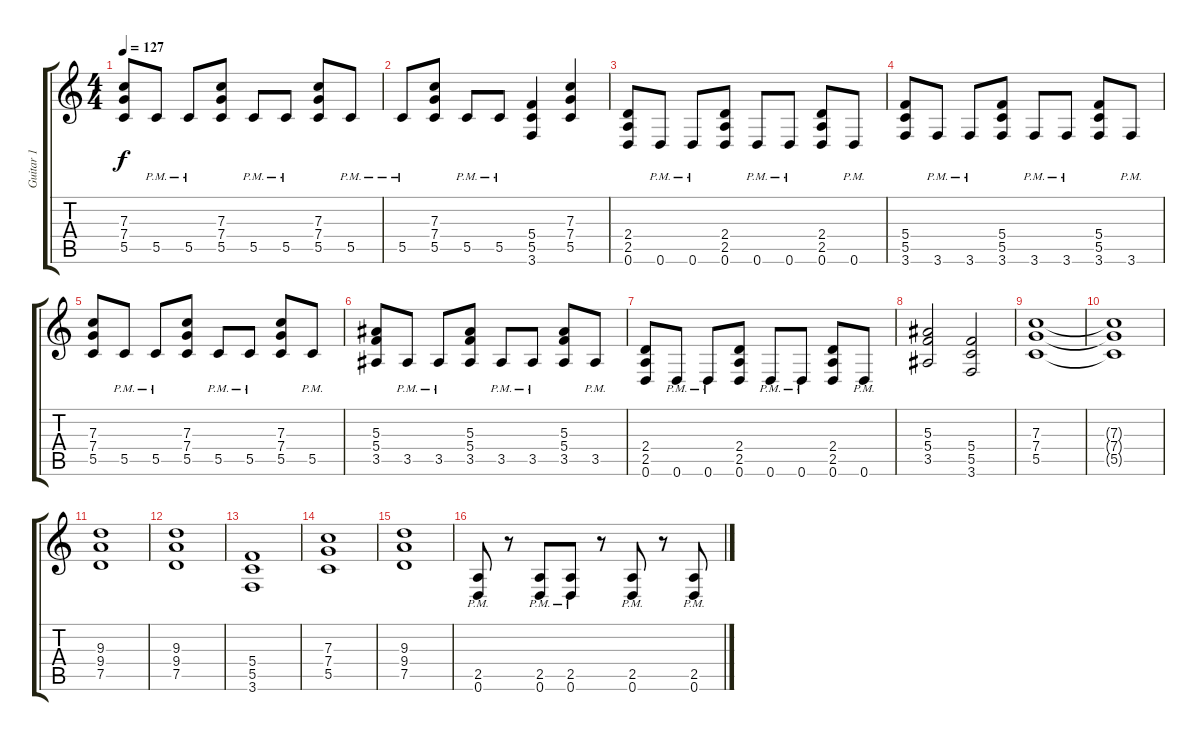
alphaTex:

\track ("Guitar 1" "Guitar 1") {instrument overdrivenguitar}
\staff {score tabs}
\tuning (D4 A3 F3 C3 G2 D2) {hide}
\ts (4 4)
\tempo 127
\clef g2
\ks c
(7.3 7.4 5.5).8{dy f} 5.5{pm}.8 5.5{pm}.8 (7.3 7.4 5.5).8 5.5{pm}.8 5.5{pm}.8 (7.3 7.4 5.5).8 5.5{pm}.8 |
5.5{pm}.8 (7.3 7.4 5.5).8 5.5{pm}.8 5.5{pm}.8 (5.4 5.5 3.6).4 (7.3 7.4 5.5).4 |
(2.4 2.5 0.6).8 0.6{pm}.8 0.6{pm}.8 (2.4 2.5 0.6).8 0.6{pm}.8 0.6{pm}.8 (2.4 2.5 0.6).8 0.6{pm}.8 |
(5.4 5.5 3.6).8 3.6{pm}.8 3.6{pm}.8 (5.4 5.5 3.6).8 3.6{pm}.8 3.6{pm}.8 (5.4 5.5 3.6).8 3.6{pm}.8 |
(7.3 7.4 5.5).8 5.5{pm}.8 5.5{pm}.8 (7.3 7.4 5.5).8 5.5{pm}.8 5.5{pm}.8 (7.3 7.4 5.5).8 5.5{pm}.8 |
(5.3 5.4 3.5).8 3.5{pm}.8 3.5{pm}.8 (5.3 5.4 3.5).8 3.5{pm}.8 3.5{pm}.8 (5.3 5.4 3.5).8 3.5{pm}.8 |
(2.4 2.5 0.6).8 0.6{pm}.8 0.6{pm}.8 (2.4 2.5 0.6).8 0.6{pm}.8 0.6{pm}.8 (2.4 2.5 0.6).8 0.6{pm}.8 |
(5.3 5.4 3.5).2 (5.4 5.5 3.6).2 |
(7.3 7.4 5.5).1 |
(7.3{t} 7.4{t} 5.5{t}).1 |
(9.3 9.4 7.5).1 |
(9.3 9.4 7.5).1 |
(5.4 5.5 3.6).1 |
(7.3 7.4 5.5).1 |
(9.3 9.4 7.5).1 |
(2.5 0.6{pm}).8 r.8 (2.5 0.6{pm}).8 (2.5 0.6{pm}).8 r.8 (2.5 0.6{pm}).8 r.8 (2.5 0.6{pm}).8
